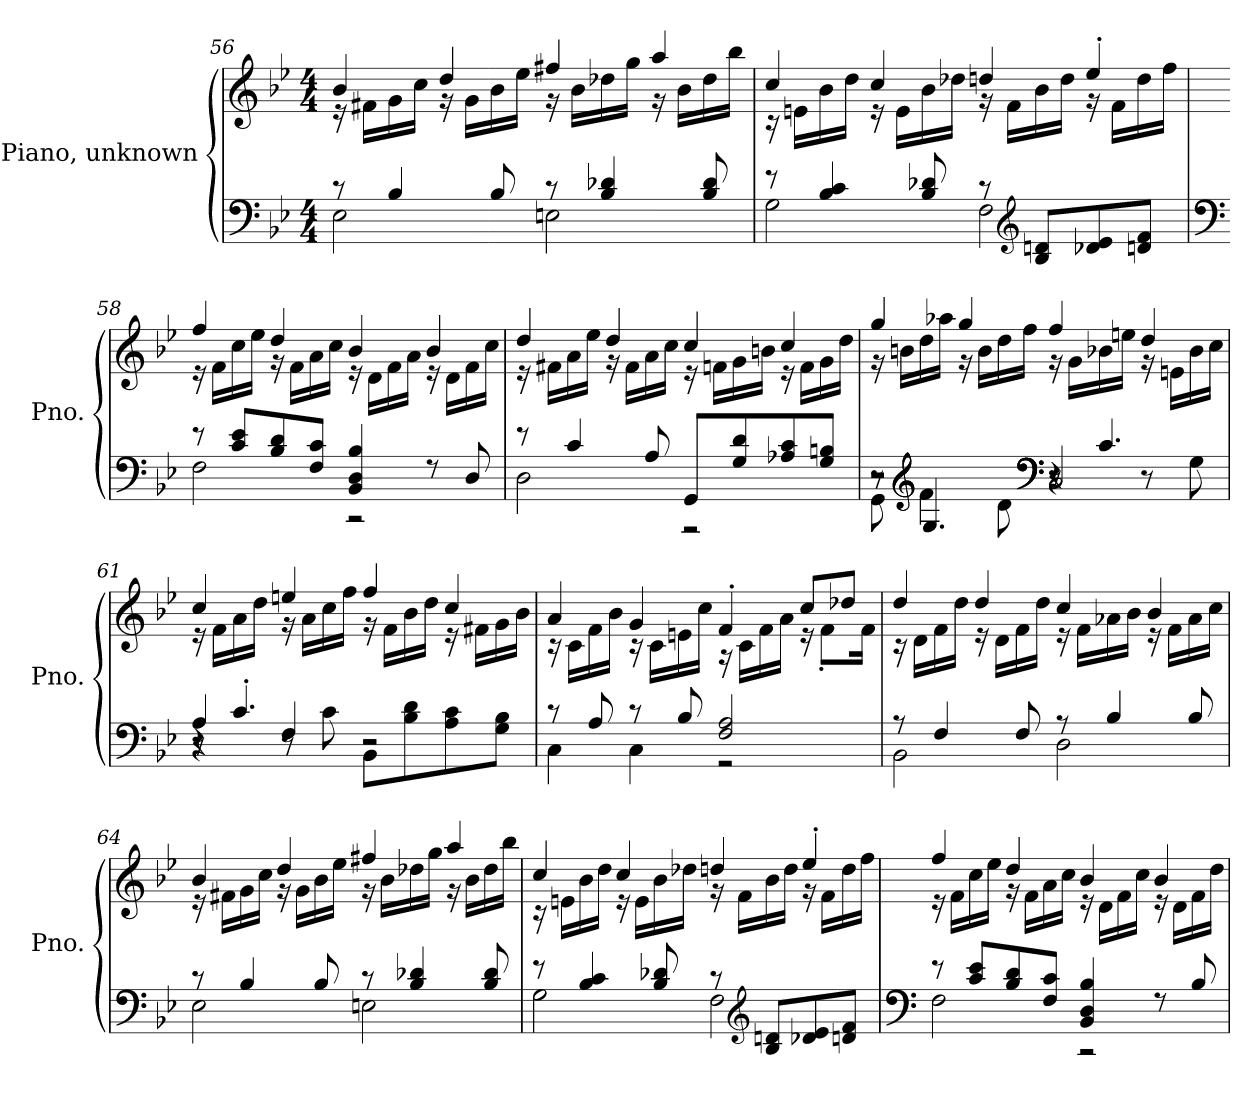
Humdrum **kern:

**kern	**kern
*part1	*part1
*staff2	*staff1
*I"Piano, unknown	*
*I'Pno.	*
*clefF4	*clefG2
*k[b-e-]	*k[b-e-]
*M4/4	*M4/4
=56	=56
*^	*^
8r	2E-\	4b-/	16r
.	.	.	16f#X\LL
4B-/	.	.	16g\
.	.	.	16cc\JJ
.	.	4dd/	16r
.	.	.	16g\LL
8B-/	.	.	16b-\
.	.	.	16ee-\JJ
8r	2En\	4ff#X/	16r
.	.	.	16b-\LL
4B-/ 4d-X/	.	.	16dd-X\
.	.	.	16gg\JJ
.	.	4aa/	16r
.	.	.	16b-\LL
8B-/ 8d-/	.	.	16dd-\
.	.	.	16bb-\JJ
!!LO:LB:g=z	!!
=57	=57	=57	=57
8r	2G\	4cc/	16r
.	.	.	16en\LL
4B-/ 4c/	.	.	16b-\
.	.	.	16dd\JJ
.	.	4cc/	16r
.	.	.	16e\LL
8B-/ 8d-X/	.	.	16b-\
.	.	.	16dd-X\JJ
8r	2F\	4ddn/	16r
.	.	.	16f\LL
*clefG2	*	*	*
8B-/ 8dn/L	.	.	16b-\
.	.	.	16dd\JJ
8d-X/ 8e-/	.	4ee-'/	16r
.	.	.	16f\LL
8dn/ 8f/J	.	.	16dd\
.	.	.	16ff\JJ
=58	=58	=58	=58
*clefF4	*	*	*
8r	2F\	4ff/	16r
.	.	.	16f\LL
8c/ 8e-/L	.	.	16cc\
.	.	.	16ee-\JJ
8B-/ 8d/	.	4dd/	16r
.	.	.	16f\LL
8F/ 8c/J	.	.	16a\
.	.	.	16cc\JJ
4BB-/ 4D/ 4B-/	2r	4b-/	16r
.	.	.	16d\LL
.	.	.	16f\
.	.	.	16a\JJ
8r	.	4b-/	16r
.	.	.	16d\LL
8D/	.	.	16f\
.	.	.	16cc\JJ
!!LO:LB:g=z	!!
=59	=59	=59	=59
8r	2D\	4dd/	16r
.	.	.	16f#X\LL
4c/	.	.	16a\
.	.	.	16ee-\JJ
.	.	4dd/	16r
.	.	.	16f#\LL
8A/	.	.	16a\
.	.	.	16cc\JJ
8GG/L	2r	4cc/	16r
.	.	.	16fn\LL
8G/ 8d/	.	.	16g\
.	.	.	16bn\JJ
8A-X/ 8c/	.	4cc/	16r
.	.	.	16f\LL
8G/ 8Bn/J	.	.	16g\
.	.	.	16dd\JJ
=60	=60	=60	=60
*	*^	*	*
2r	8GG\	8r	4gg/	16r
.	.	.	.	16bn\LL
*clefG2	*	*	*	*
.	4f\	4.G/	.	16dd\
.	.	.	.	16aa-X\JJ
.	.	.	4gg/	16r
.	.	.	.	16b\LL
.	8d\	.	.	16dd\
.	.	.	.	16ff\JJ
*clefF4	*	*	*	*
8r	4r	2C/	4ff/	16r
.	.	.	.	16g\LL
4.c/	.	.	.	16b-X\
.	.	.	.	16een\JJ
.	8r	.	4dd/	16r
.	.	.	.	16en\LL
.	8G\	.	.	16b-\
.	.	.	.	16cc\JJ
!!LO:PB:g=z	!!
=61	=61	=61	=61	=61
8r	4r	4A/	4cc/	16r
.	.	.	.	16f\LL
4.c'/	.	.	.	16a\
.	.	.	.	16dd\JJ
.	8r	4F/	4een/	16r
.	.	.	.	16a\LL
.	8c\	.	.	16cc\
.	.	.	.	16ff\JJ
2r	8BB-\L	2r	4ff/	16r
.	.	.	.	16f\LL
.	8B-\ 8d\	.	.	16b-\
.	.	.	.	16dd\JJ
.	8A\ 8c\	.	4cc/	16r
.	.	.	.	16f#X\LL
.	8G\ 8B-\J	.	.	16g\
.	.	.	.	16b-\JJ
*	*v	*v	*	*
=62	=62	=62	=62
8r	4C\	4a/	16r
.	.	.	16c\LL
8A/	.	.	16f\
.	.	.	16b-\JJ
8r	4C\	4g/	16r
.	.	.	16c\LL
8B-/	.	.	16en\
.	.	.	16cc\JJ
2F/ 2A/	2r	4f'/	16r
.	.	.	16c\LL
.	.	.	16f\
.	.	.	16a\JJ
.	.	8cc/L	16r
.	.	.	8f'\L
.	.	8dd-X/J	.
.	.	.	16f\Jk
!!LO:LB:g=z	!!
=63	=63	=63	=63
8r	2BB-\	4dd/	16r
.	.	.	16d\LL
4F/	.	.	16f\
.	.	.	16dd\JJ
.	.	4dd/	16r
.	.	.	16d\LL
8F/	.	.	16f\
.	.	.	16dd\JJ
8r	2D\	4cc/	16r
.	.	.	16f\LL
4B-/	.	.	16a-X\
.	.	.	16b-\JJ
.	.	4b-/	16r
.	.	.	16f\LL
8B-/	.	.	16a-\
.	.	.	16cc\JJ
=64	=64	=64	=64
8r	2E-\	4b-/	16r
.	.	.	16f#X\LL
4B-/	.	.	16g\
.	.	.	16cc\JJ
.	.	4dd/	16r
.	.	.	16g\LL
8B-/	.	.	16b-\
.	.	.	16ee-\JJ
8r	2En\	4ff#X/	16r
.	.	.	16b-\LL
4B-/ 4d-X/	.	.	16dd-X\
.	.	.	16gg\JJ
.	.	4aa/	16r
.	.	.	16b-\LL
8B-/ 8d-/	.	.	16dd-\
.	.	.	16bb-\JJ
!!LO:LB:g=z	!!
=65	=65	=65	=65
8r	2G\	4cc/	16r
.	.	.	16en\LL
4B-/ 4c/	.	.	16b-\
.	.	.	16dd\JJ
.	.	4cc/	16r
.	.	.	16e\LL
8B-/ 8d-X/	.	.	16b-\
.	.	.	16dd-X\JJ
8r	2F\	4ddn/	16r
.	.	.	16f\LL
*clefG2	*	*	*
8B-/ 8dn/L	.	.	16b-\
.	.	.	16dd\JJ
8d-X/ 8e-/	.	4ee-'/	16r
.	.	.	16f\LL
8dn/ 8f/J	.	.	16dd\
.	.	.	16ff\JJ
=66	=66	=66	=66
*clefF4	*	*	*
8r	2F\	4ff/	16r
.	.	.	16f\LL
8c/ 8e-/L	.	.	16cc\
.	.	.	16ee-\JJ
8B-/ 8d/	.	4dd/	16r
.	.	.	16f\LL
8F/ 8c/J	.	.	16a\
.	.	.	16cc\JJ
4BB-/ 4D/ 4B-/	2r	4b-/	16r
.	.	.	16d\LL
.	.	.	16f\
.	.	.	16cc\JJ
8r	.	4b-/	16r
.	.	.	16d\LL
8B-/	.	.	16f\
.	.	.	16dd\JJ
*v	*v	*	*
*	*v	*v
=	=
*-	*-
